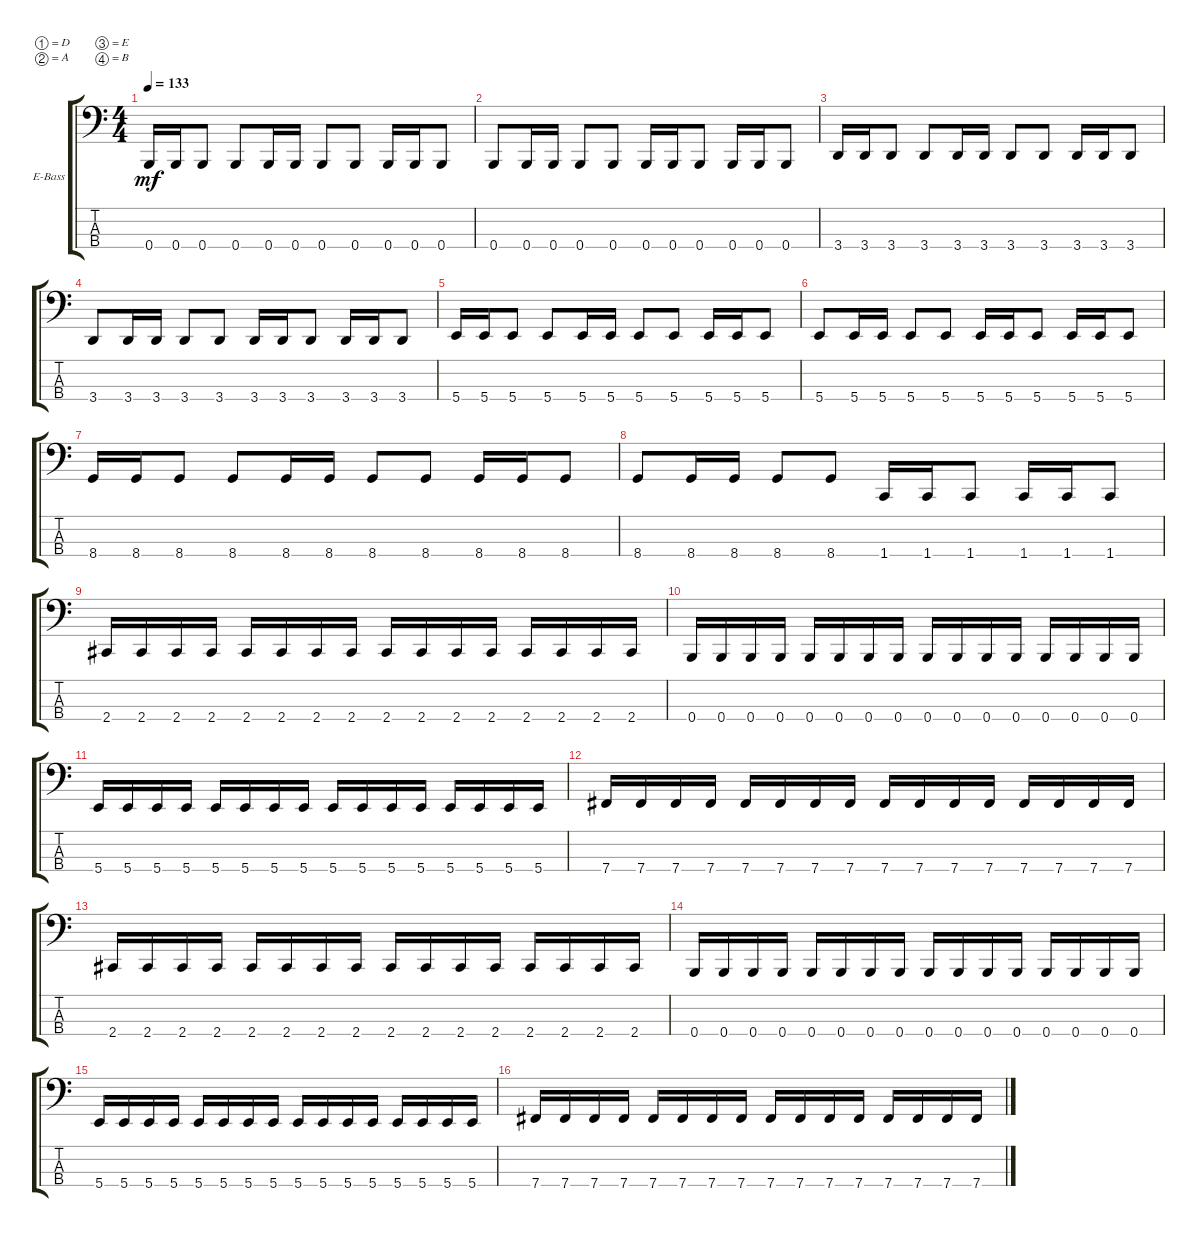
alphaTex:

\bracketExtendMode groupsimilarinstruments
\firstSystemTrackNameOrientation horizontal
\otherSystemsTrackNameOrientation horizontal
\track ("Gustaf Jorde" "E-Bass") {instrument electricbassfinger}
\staff {score tabs}
\tuning (D2 A1 E1 B0)
\ts (4 4)
\tempo 133
\clef f4
\ks c
0.4.16{dy mf} 0.4.16 0.4.8 0.4.8 0.4.16 0.4.16 0.4.8 0.4.8 0.4.16 0.4.16 0.4.8 |
0.4.8 0.4.16 0.4.16 0.4.8 0.4.8 0.4.16 0.4.16 0.4.8 0.4.16 0.4.16 0.4.8 |
3.4.16 3.4.16 3.4.8 3.4.8 3.4.16 3.4.16 3.4.8 3.4.8 3.4.16 3.4.16 3.4.8 |
3.4.8 3.4.16 3.4.16 3.4.8 3.4.8 3.4.16 3.4.16 3.4.8 3.4.16 3.4.16 3.4.8 |
5.4.16 5.4.16 5.4.8 5.4.8 5.4.16 5.4.16 5.4.8 5.4.8 5.4.16 5.4.16 5.4.8 |
5.4.8 5.4.16 5.4.16 5.4.8 5.4.8 5.4.16 5.4.16 5.4.8 5.4.16 5.4.16 5.4.8 |
8.4.16 8.4.16 8.4.8 8.4.8 8.4.16 8.4.16 8.4.8 8.4.8 8.4.16 8.4.16 8.4.8 |
8.4.8 8.4.16 8.4.16 8.4.8 8.4.8 1.4.16 1.4.16 1.4.8 1.4.16 1.4.16 1.4.8 |
2.4.16 2.4.16 2.4.16 2.4.16 2.4.16 2.4.16 2.4.16 2.4.16 2.4.16 2.4.16 2.4.16 2.4.16 2.4.16 2.4.16 2.4.16 2.4.16 |
0.4.16 0.4.16 0.4.16 0.4.16 0.4.16 0.4.16 0.4.16 0.4.16 0.4.16 0.4.16 0.4.16 0.4.16 0.4.16 0.4.16 0.4.16 0.4.16 |
5.4.16 5.4.16 5.4.16 5.4.16 5.4.16 5.4.16 5.4.16 5.4.16 5.4.16 5.4.16 5.4.16 5.4.16 5.4.16 5.4.16 5.4.16 5.4.16 |
7.4.16 7.4.16 7.4.16 7.4.16 7.4.16 7.4.16 7.4.16 7.4.16 7.4.16 7.4.16 7.4.16 7.4.16 7.4.16 7.4.16 7.4.16 7.4.16 |
2.4.16 2.4.16 2.4.16 2.4.16 2.4.16 2.4.16 2.4.16 2.4.16 2.4.16 2.4.16 2.4.16 2.4.16 2.4.16 2.4.16 2.4.16 2.4.16 |
0.4.16 0.4.16 0.4.16 0.4.16 0.4.16 0.4.16 0.4.16 0.4.16 0.4.16 0.4.16 0.4.16 0.4.16 0.4.16 0.4.16 0.4.16 0.4.16 |
5.4.16 5.4.16 5.4.16 5.4.16 5.4.16 5.4.16 5.4.16 5.4.16 5.4.16 5.4.16 5.4.16 5.4.16 5.4.16 5.4.16 5.4.16 5.4.16 |
7.4.16 7.4.16 7.4.16 7.4.16 7.4.16 7.4.16 7.4.16 7.4.16 7.4.16 7.4.16 7.4.16 7.4.16 7.4.16 7.4.16 7.4.16 7.4.16
